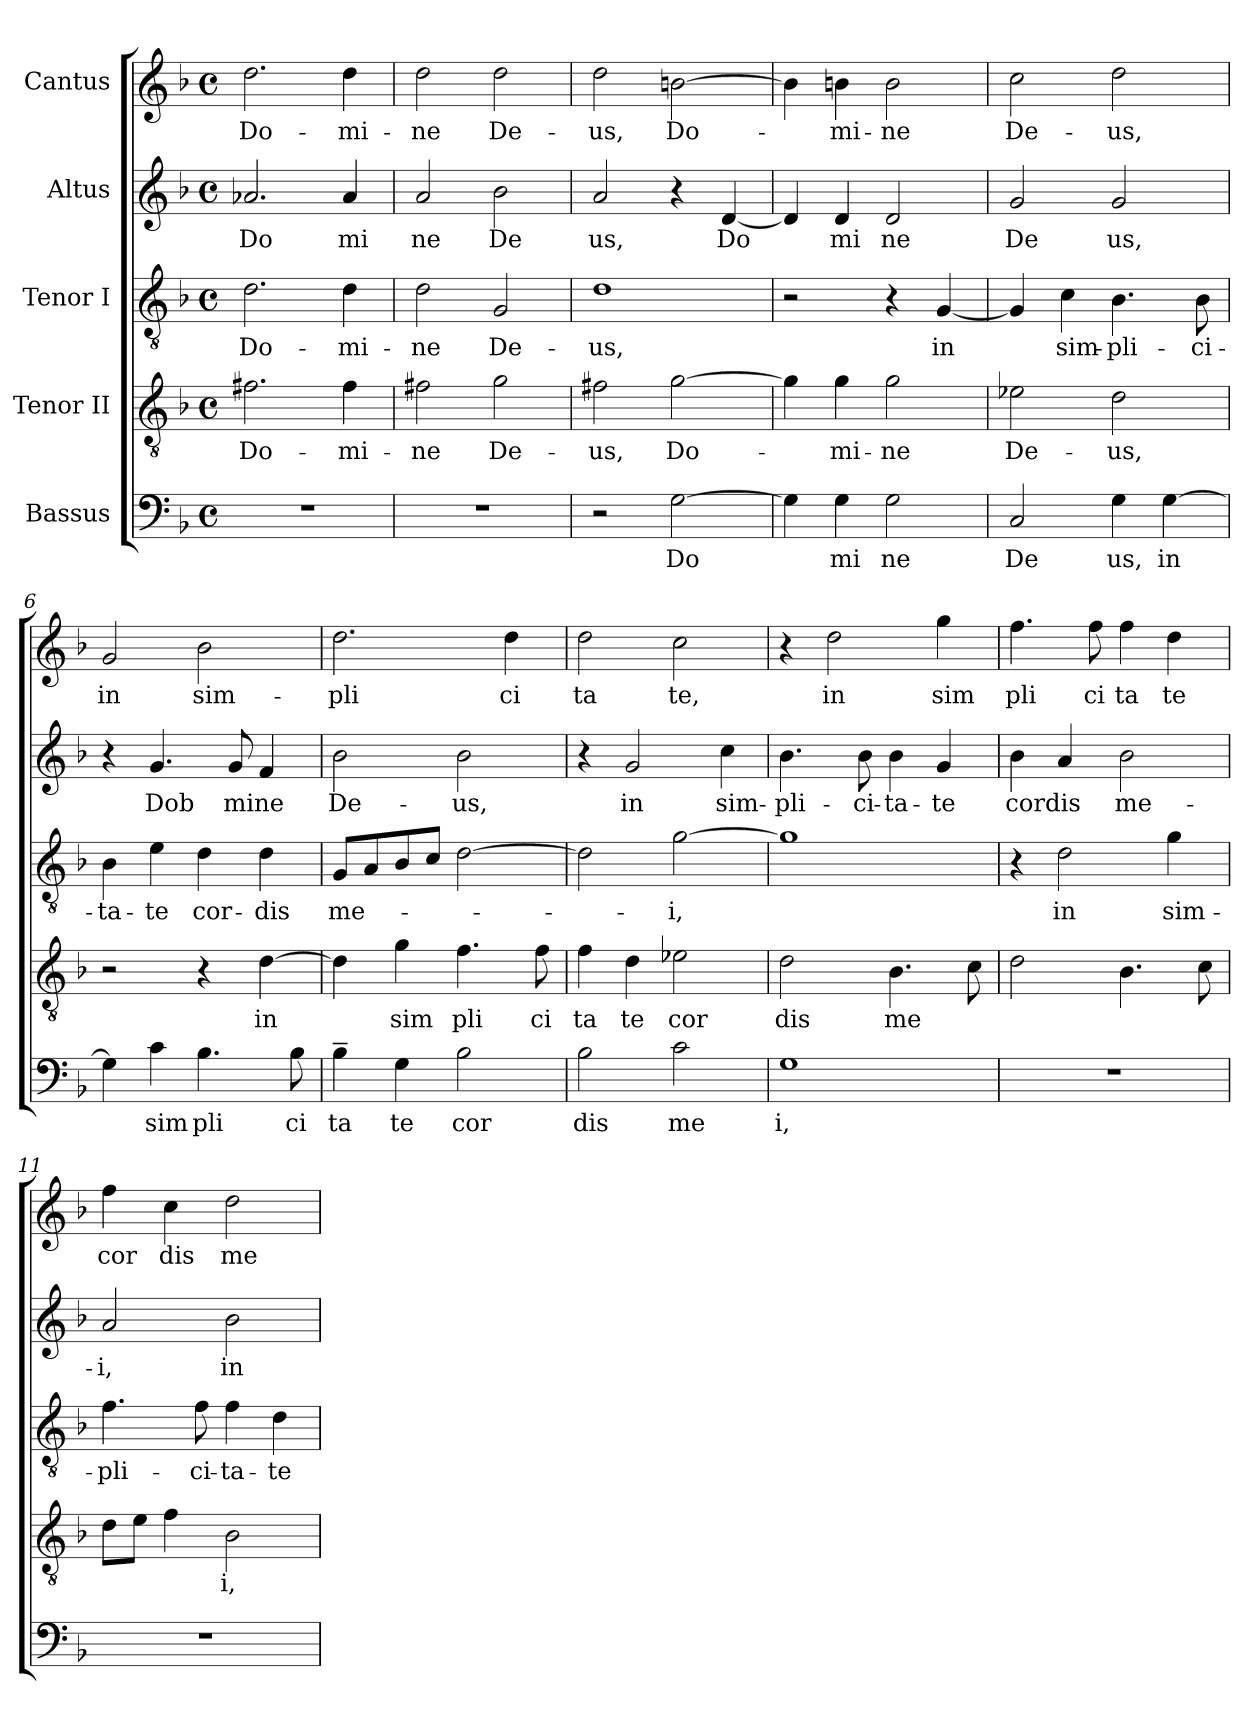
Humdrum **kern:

**kern	**text	**kern	**text	**kern	**text	**kern	**text	**kern	**text
*part5	*part5	*part4	*part4	*part3	*part3	*part2	*part2	*part1	*part1
*staff5	*staff5	*staff4	*staff4	*staff3	*staff3	*staff2	*staff2	*staff1	*staff1
*I"Bassus	*	*I"Tenor II	*	*I"Tenor I	*	*I"Altus	*	*I"Cantus	*
!!LO:PB:g=z
*stria5	*	*stria5	*	*stria5	*	*stria5	*	*stria5	*
*clefF4	*	*clefGv2	*	*clefGv2	*	*clefG2	*	*clefG2	*
*k[b-]	*	*k[b-]	*	*k[b-]	*	*k[b-]	*	*k[b-]	*
*F:	*	*F:	*	*F:	*	*F:	*	*F:	*
*M4/4	*	*M4/4	*	*M4/4	*	*M4/4	*	*M4/4	*
*met(c)	*	*met(c)	*	*met(c)	*	*met(c)	*	*met(c)	*
=1	=1	=1	=1	=1	=1	=1	=1	=1	=1
!	!	!	!LO:LY:b:cj	!	!LO:LY:b:cj	!	!LO:LY:b:cj	!	!LO:LY:b:cj
1r	.	2.f#X\	Do-	2.d\	Do-	2.a-X/	Do	2.dd\	Do-
!	!	!	!LO:LY:b:cj	!	!LO:LY:b:cj	!	!LO:LY:b:cj	!	!LO:LY:b:cj
.	.	4f#\	-mi-	4d\	-mi-	4a-/	mi	4dd\	-mi-
=2	=2	=2	=2	=2	=2	=2	=2	=2	=2
!	!	!	!LO:LY:b:cj	!	!LO:LY:b:cj	!	!LO:LY:b:cj	!	!LO:LY:b:cj
1r	.	2f#X\	-ne	2d\	-ne	2a/	ne	2dd\	-ne
!	!	!	!LO:LY:b:cj	!	!LO:LY:b:cj	!	!LO:LY:b:cj	!	!LO:LY:b:cj
.	.	2g\	De-	2G/	De-	2b-\	De	2dd\	De-
=3	=3	=3	=3	=3	=3	=3	=3	=3	=3
!	!	!	!LO:LY:b:cj	!	!LO:LY:b:cj	!	!LO:LY:b:cj	!	!LO:LY:b:cj
2r	.	2f#X\	-us,	1d	-us,	2a/	us,	2dd\	-us,
!	!LO:LY:b	!	!LO:LY:b	!	!	!	!	!	!LO:LY:b
[>2G\	Do	[>2g\	Do-	.	.	4r	.	[>2bn\	Do-
!	!	!	!	!	!	!	!LO:LY:b	!	!
.	.	.	.	.	.	[<4d/	Do	.	.
=4	=4	=4	=4	=4	=4	=4	=4	=4	=4
4G\]	.	4g\]	.	2r	.	4d/]	.	4b\]	.
!	!LO:LY:b:cj	!	!LO:LY:b:cj	!	!	!	!LO:LY:b:cj	!	!LO:LY:b:cj
4G\	mi	4g\	-mi-	.	.	4d/	mi	4bn\	-mi-
!	!LO:LY:b:cj	!	!LO:LY:b:cj	!	!	!	!LO:LY:b:cj	!	!LO:LY:b:cj
2G\	ne	2g\	-ne	4r	.	2d/	ne	2b\	-ne
!	!	!	!	!	!LO:LY:b:cj	!	!	!	!
.	.	.	.	[<4G/	in	.	.	.	.
=5	=5	=5	=5	=5	=5	=5	=5	=5	=5
!	!LO:LY:b:cj	!	!LO:LY:b:cj	!	!	!	!LO:LY:b:cj	!	!LO:LY:b:cj
2C/	De	2e-X\	De-	4G/]	.	2g/	De	2cc\	De-
!	!	!	!	!	!LO:LY:b:cj	!	!	!	!
.	.	.	.	4c\	sim-	.	.	.	.
!	!LO:LY:b:cj	!	!LO:LY:b:cj	!	!LO:LY:b:cj	!	!LO:LY:b:cj	!	!LO:LY:b:cj
4G\	us,	2d\	-us,	4.B-\	-pli-	2g/	us,	2dd\	-us,
!	!LO:LY:b:cj	!	!	!	!	!	!	!	!
[>4G\	in	.	.	.	.	.	.	.	.
!	!	!	!	!	!LO:LY:b:cj	!	!	!	!
.	.	.	.	8B-\	-ci-	.	.	.	.
=6	=6	=6	=6	=6	=6	=6	=6	=6	=6
!	!	!	!	!	!LO:LY:b:cj	!	!	!	!LO:LY:b:cj
4G\]	.	2r	.	4B-\	-ta-	4r	.	2g/	in
!	!LO:LY:b:cj	!	!	!	!LO:LY:b:cj	!	!LO:LY:b:rj	!	!
4c\	sim	.	.	4e\	-te	4.g/	Dob	.	.
!	!LO:LY:b:cj	!	!	!	!LO:LY:b:cj	!	!	!	!LO:LY:b:cj
4.B-\	pli	4r	.	4d\	cor-	.	.	2b-\	sim-
!	!	!	!	!	!	!	!LO:LY:b:cj	!	!
.	.	.	.	.	.	8g/	mine	.	.
!	!	!	!LO:LY:b:cj	!	!LO:LY:b:cj	!	!	!	!
.	.	[>4d\	in	4d\	-dis	4f/	.	.	.
!	!LO:LY:b:cj	!	!	!	!	!	!	!	!
8B-\	ci	.	.	.	.	.	.	.	.
!!LO:LB:g=z
=7	=7	=7	=7	=7	=7	=7	=7	=7	=7
!	!LO:LY:b:cj	!	!	!	!LO:LY:b	!	!LO:LY:b:cj	!	!LO:LY:b:cj
4B-~>\	ta	4d\]	.	8G/L	me-	2b-\	De-	2.dd\	-pli
.	.	.	.	8A/	.	.	.	.	.
!	!LO:LY:b:cj	!	!LO:LY:b:cj	!	!	!	!	!	!
4G\	te	4g\	sim	8B-/	.	.	.	.	.
.	.	.	.	8c/J	.	.	.	.	.
!	!LO:LY:b:cj	!	!LO:LY:b:cj	!	!	!	!LO:LY:b:cj	!	!
2B-\	cor	4.f\	pli	[>2d\	.	2b-\	-us,	.	.
!	!	!	!	!	!	!	!	!	!LO:LY:b:cj
.	.	.	.	.	.	.	.	4dd\	ci
!	!	!	!LO:LY:b:cj	!	!	!	!	!	!
.	.	8f\	ci	.	.	.	.	.	.
=8	=8	=8	=8	=8	=8	=8	=8	=8	=8
!	!LO:LY:b:cj	!	!LO:LY:b:cj	!	!	!	!	!	!LO:LY:b:cj
2B-\	dis	4f\	ta	2d\]	.	4r	.	2dd\	ta
!	!	!	!LO:LY:b:cj	!	!	!	!LO:LY:b:cj	!	!
.	.	4d\	te	.	.	2g/	in	.	.
!	!LO:LY:b:cj	!	!LO:LY:b:cj	!	!LO:LY:b:cj	!	!	!	!LO:LY:b:cj
2c\	me	2e-X\	cor	[>2g\	-i,	.	.	2cc\	te,
!	!	!	!	!	!	!	!LO:LY:b:cj	!	!
.	.	.	.	.	.	4cc\	sim-	.	.
=9	=9	=9	=9	=9	=9	=9	=9	=9	=9
!	!LO:LY:b:cj	!	!LO:LY:b:cj	!	!	!	!LO:LY:b:cj	!	!
1G	i,	2d\	dis	1g]	.	4.b-\	-pli-	4r	.
!	!	!	!	!	!	!	!	!	!LO:LY:b:cj
.	.	.	.	.	.	.	.	2dd\	in
!	!	!	!	!	!	!	!LO:LY:b:cj	!	!
.	.	.	.	.	.	8b-\	-ci-	.	.
!	!	!	!LO:LY:b	!	!	!	!LO:LY:b:cj	!	!
.	.	4.B-\	me	.	.	4b-\	-ta-	.	.
!	!	!	!	!	!	!	!LO:LY:b:cj	!	!LO:LY:b:cj
.	.	.	.	.	.	4g/	-te	4gg\	sim
.	.	8c\	.	.	.	.	.	.	.
=10	=10	=10	=10	=10	=10	=10	=10	=10	=10
!	!	!	!	!	!	!	!LO:LY:b	!	!LO:LY:b:cj
1r	.	2d\	.	4r	.	4b-\	cordis	4.ff\	pli
!	!	!	!	!	!LO:LY:b:cj	!	!	!	!
.	.	.	.	2d\	in	4a/	.	.	.
!	!	!	!	!	!	!	!	!	!LO:LY:b:cj
.	.	.	.	.	.	.	.	8ff\	ci
!	!	!	!	!	!	!	!LO:LY:b:cj	!	!LO:LY:b:cj
.	.	4.B-\	.	.	.	2b-\	me-	4ff\	ta
!	!	!	!	!	!LO:LY:b:cj	!	!	!	!LO:LY:b:cj
.	.	.	.	4g\	sim-	.	.	4dd\	te
.	.	8c\	.	.	.	.	.	.	.
=11	=11	=11	=11	=11	=11	=11	=11	=11	=11
!	!	!	!	!	!LO:LY:b:cj	!	!LO:LY:b:cj	!	!LO:LY:b:cj
1r	.	8d\L	.	4.f\	-pli-	2a/	-i,	4ff\	cor
.	.	8e\J	.	.	.	.	.	.	.
!	!	!	!	!	!	!	!	!	!LO:LY:b:cj
.	.	4f\	.	.	.	.	.	4cc\	dis
!	!	!	!	!	!LO:LY:b:cj	!	!	!	!
.	.	.	.	8f\	-ci-	.	.	.	.
!	!	!	!LO:LY:b:cj	!	!LO:LY:b:cj	!	!LO:LY:b:cj	!	!LO:LY:b:cj
.	.	2B-\	i,	4f\	-ta-	2b-\	in	2dd\	me
!	!	!	!	!	!LO:LY:b:cj	!	!	!	!
.	.	.	.	4d\	-te	.	.	.	.
=	=	=	=	=	=	=	=	=	=
*-	*-	*-	*-	*-	*-	*-	*-	*-	*-
